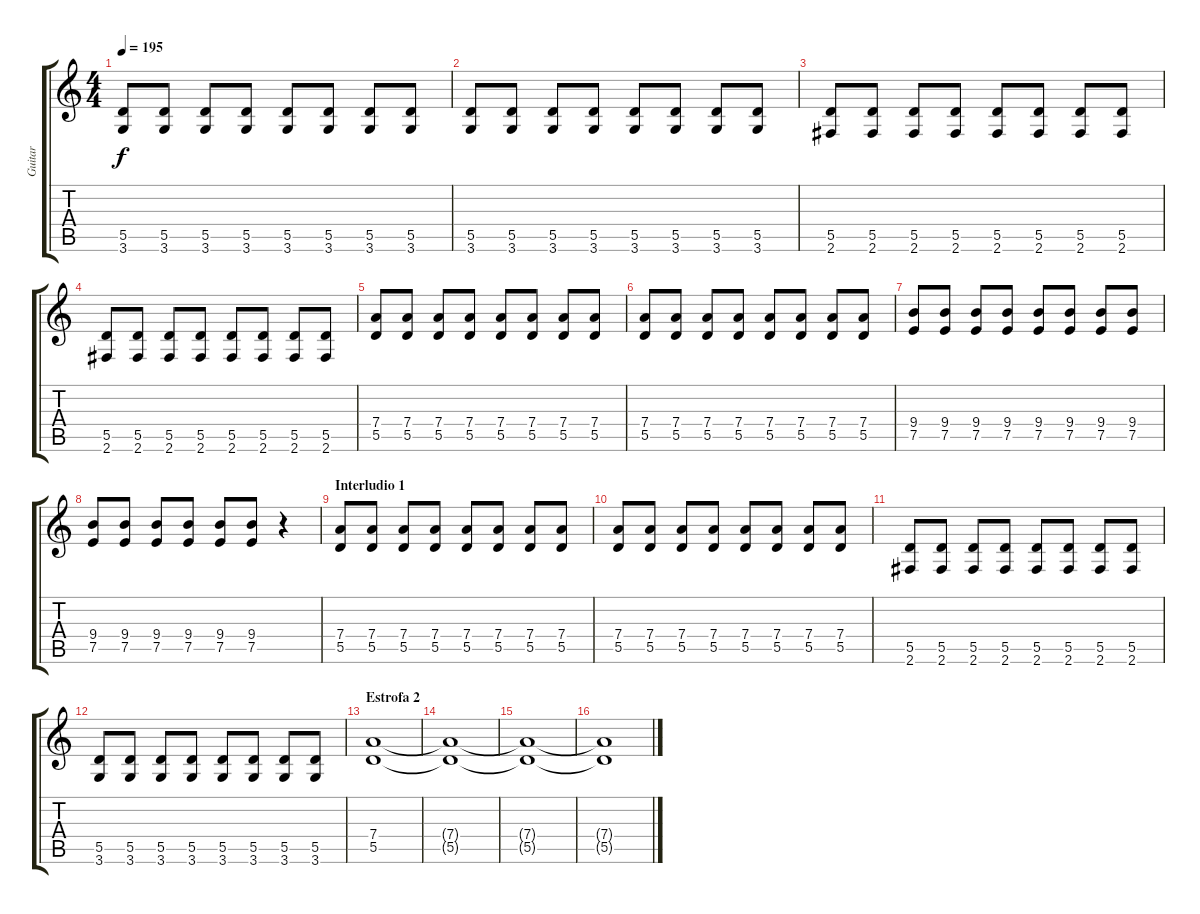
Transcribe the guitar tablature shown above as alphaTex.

\track ("Guitar" "Guitar") {instrument distortionguitar}
\staff {score tabs}
\tuning (E4 B3 G3 D3 A2 E2) {hide}
\ts (4 4)
\tempo 195
\clef g2
\ks c
(5.5 3.6).8{dy f} (5.5 3.6).8 (5.5 3.6).8 (5.5 3.6).8 (5.5 3.6).8 (5.5 3.6).8 (5.5 3.6).8 (5.5 3.6).8 |
(5.5 3.6).8 (5.5 3.6).8 (5.5 3.6).8 (5.5 3.6).8 (5.5 3.6).8 (5.5 3.6).8 (5.5 3.6).8 (5.5 3.6).8 |
(5.5 2.6).8 (5.5 2.6).8 (5.5 2.6).8 (5.5 2.6).8 (5.5 2.6).8 (5.5 2.6).8 (5.5 2.6).8 (5.5 2.6).8 |
(5.5 2.6).8 (5.5 2.6).8 (5.5 2.6).8 (5.5 2.6).8 (5.5 2.6).8 (5.5 2.6).8 (5.5 2.6).8 (5.5 2.6).8 |
(7.4 5.5).8 (7.4 5.5).8 (7.4 5.5).8 (7.4 5.5).8 (7.4 5.5).8 (7.4 5.5).8 (7.4 5.5).8 (7.4 5.5).8 |
(7.4 5.5).8 (7.4 5.5).8 (7.4 5.5).8 (7.4 5.5).8 (7.4 5.5).8 (7.4 5.5).8 (7.4 5.5).8 (7.4 5.5).8 |
(9.4 7.5).8 (9.4 7.5).8 (9.4 7.5).8 (9.4 7.5).8 (9.4 7.5).8 (9.4 7.5).8 (9.4 7.5).8 (9.4 7.5).8 |
(9.4 7.5).8 (9.4 7.5).8 (9.4 7.5).8 (9.4 7.5).8 (9.4 7.5).8 (9.4 7.5).8 r.4 |
\section ("" "Interludio 1")
(7.4 5.5).8 (7.4 5.5).8 (7.4 5.5).8 (7.4 5.5).8 (7.4 5.5).8 (7.4 5.5).8 (7.4 5.5).8 (7.4 5.5).8 |
(7.4 5.5).8 (7.4 5.5).8 (7.4 5.5).8 (7.4 5.5).8 (7.4 5.5).8 (7.4 5.5).8 (7.4 5.5).8 (7.4 5.5).8 |
(5.5 2.6).8 (5.5 2.6).8 (5.5 2.6).8 (5.5 2.6).8 (5.5 2.6).8 (5.5 2.6).8 (5.5 2.6).8 (5.5 2.6).8 |
(5.5 3.6).8 (5.5 3.6).8 (5.5 3.6).8 (5.5 3.6).8 (5.5 3.6).8 (5.5 3.6).8 (5.5 3.6).8 (5.5 3.6).8 |
\section ("" "Estrofa 2")
(7.4 5.5).1 |
(7.4{t} 5.5{t}).1 |
(7.4{t} 5.5{t}).1 |
(7.4{t} 5.5{t}).1
